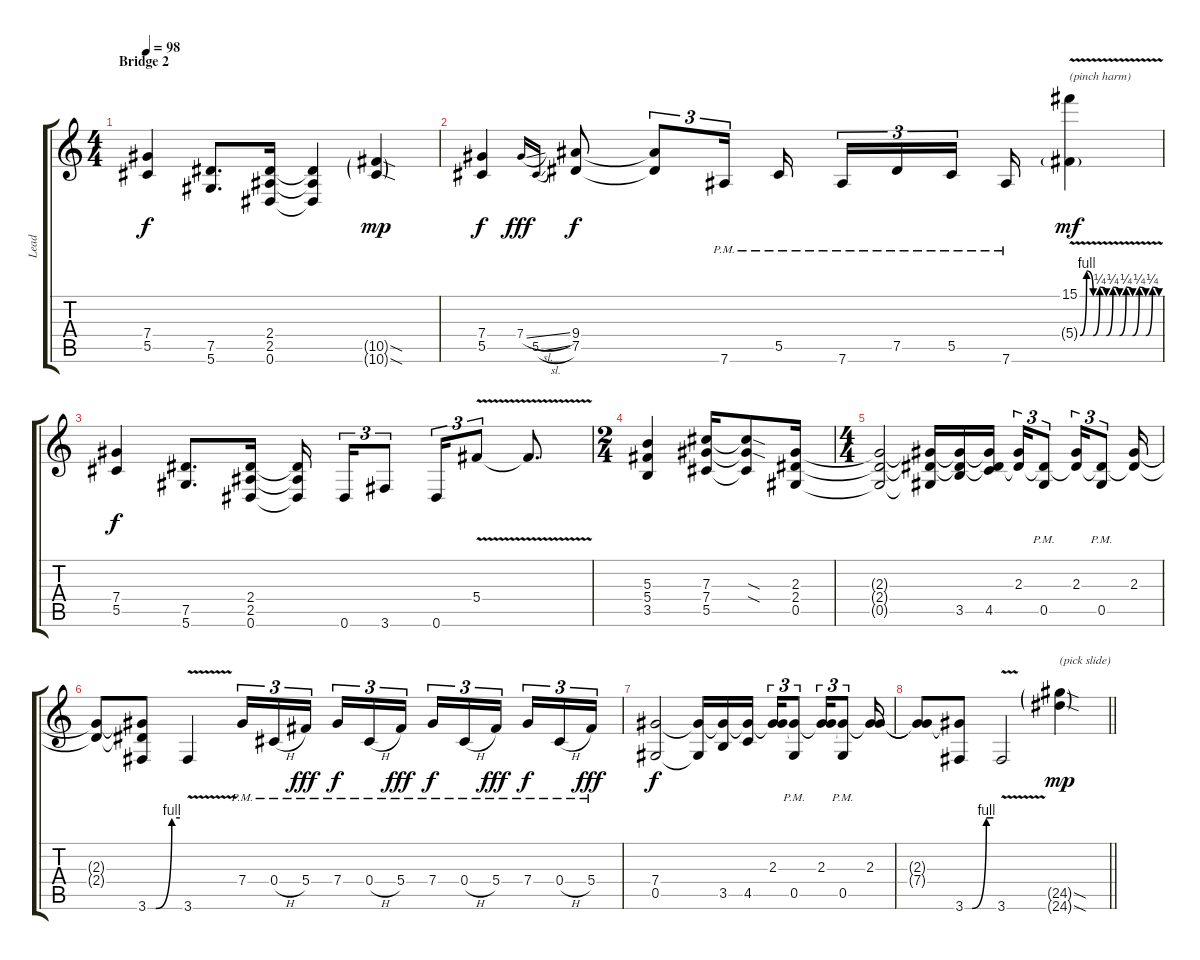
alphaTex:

\track ("Lead" "Lead") {instrument distortionguitar}
\staff {score tabs}
\tuning (Eb4 Bb3 Gb3 Db3 Ab2 Eb2) {hide}
\ts (4 4)
\section ("" "Bridge 2")
\tempo 98
\clef g2
\ks c
(7.4 5.5).4{dy f instrument distortionguitar} (7.5 5.6).8{d} (2.4 2.5 0.6).16 (2.4{t} 2.5{t} 0.6{t}).4 (10.5{sod g} 10.6{sod g}).4{dy mp} |
(7.4 5.5).4{dy f} 7.4{sl}.16{gr onbeat dy fff} 5.5{sl}.16{gr onbeat} (9.4 7.5).8{dy f} (9.4{t} 7.5{t}).8{tu (3 2)} 7.6{pm}.16{tu (3 2)} 5.5{pm}.16{beam splitsecondary} 7.6{pm}.16{tu (3 2)} 7.5{pm}.16{tu (3 2)} 5.5{pm}.16{tu (3 2) beam splitsecondary} 7.6{pm}.16 (15.1{v} 5.4{be (custom 0 0 5 4 10 0 15 1 20 0 25 1 30 0 35 1 40 0 45 1 50 0 55 1 60 0) g}).4{txt "(pinch harm)" dy mf} |
(7.4 5.5).4{dy f} (7.5 5.6).8{d} (2.4 2.5 0.6).16 (2.4{t} 2.5{t} 0.6{t}).16{beam splitsecondary} 0.6.16{tu (3 2)} 3.6.8{tu (3 2)} 0.6.16{tu (3 2)} 5.4{v}.8{tu (3 2)} 5.4{t}.8{d} |
\ts (2 4)
(5.3 5.4 3.5).4 (7.3 7.4 5.5).16 (7.3{sod t} 7.4{sod t} 5.5{t}).8 (2.3 2.4 0.5).16 |
\ts (4 4)
(2.3{t} 2.4{t} 0.5{t}).2 (2.3{t} 2.4{t} 0.5{t}).16 (2.3{t} 2.4{t} 3.5).16 (2.3{t} 2.4{t} 4.5).16{beam splitsecondary} (2.3 2.4{t}).16{tu (3 2)} (2.4{t} 0.5{pm}).8{tu (3 2)} (2.3 2.4{t}).16{tu (3 2)} (2.4{t} 0.5{pm}).8{tu (3 2)} (2.3 2.4{t}).16 |
(2.3{t} 2.4{t}).8 (2.3{t} 2.4{t} 3.6{be (custom 0 0 15 0 45 4 60 4)}).8 3.6{v}.4 7.4{pm}.16{tu (3 2)} 0.4{h pm}.16{tu (3 2)} 5.4{pm}.16{tu (3 2) dy fff beam splitsecondary} 7.4{pm}.16{tu (3 2) dy f} 0.4{h pm}.16{tu (3 2)} 5.4{pm}.16{tu (3 2) dy fff} 7.4{pm}.16{tu (3 2) dy f} 0.4{h pm}.16{tu (3 2)} 5.4{pm}.16{tu (3 2) dy fff beam splitsecondary} 7.4{pm}.16{tu (3 2) dy f} 0.4{h pm}.16{tu (3 2)} 5.4{pm}.16{tu (3 2) dy fff} |
(7.4 0.5).2{dy f} (7.4{t} 0.5{t}).16 (7.4{t} 3.5).16 (7.4{t} 4.5).16{beam splitsecondary} (2.3 7.4{t}).16{tu (3 2)} (7.4{t} 0.5{pm}).8{tu (3 2)} (2.3 7.4{t}).16{tu (3 2)} (7.4{t} 0.5{pm}).8{tu (3 2)} (2.3 7.4{t}).16 |
\barLineRight lightlight
(2.3{t} 7.4{t}).8 (7.4{t} 3.6{be (custom 0 0 15 0 45 4 60 4)}).8 3.6{v}.2 (24.5{sod g} 24.6{sod g}).4{txt "(pick slide)" dy mp}
